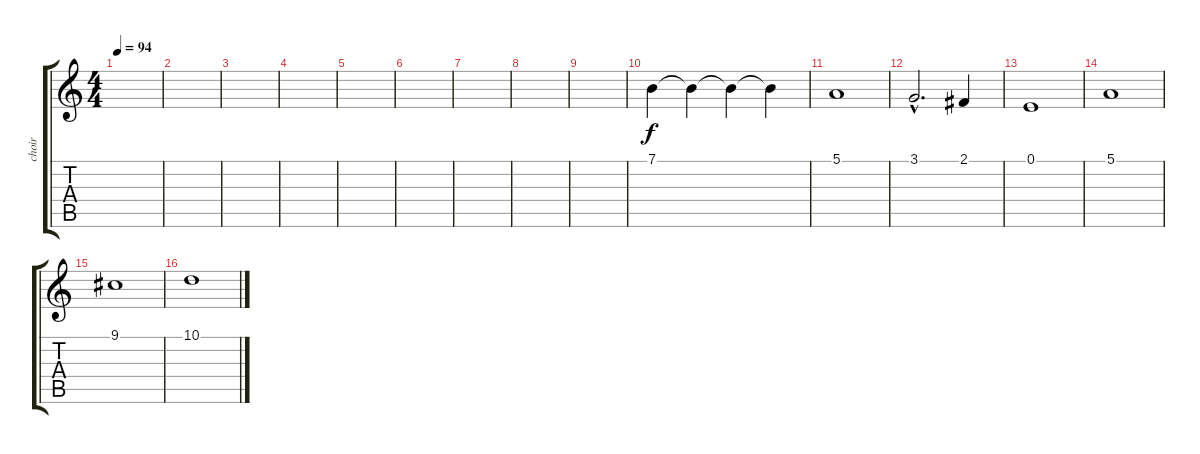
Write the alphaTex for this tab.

\track ("choir" "choir") {instrument choiraahs}
\staff {score tabs}
\tuning (E4 B3 G3 D3 A2 E2) {hide}
\ts (4 4)
\tempo 94
\clef g2
\ks c
|
|
|
|
|
|
|
|
|
7.1.4{volume 6} 7.1{t}.4{volume 7} 7.1{t}.4{volume 7} 7.1{t}.4{volume 7} |
5.1.1{volume 8} |
3.1{hac}.2{d} 2.1.4 |
0.1.1 |
5.1.1 |
9.1.1 |
10.1.1
